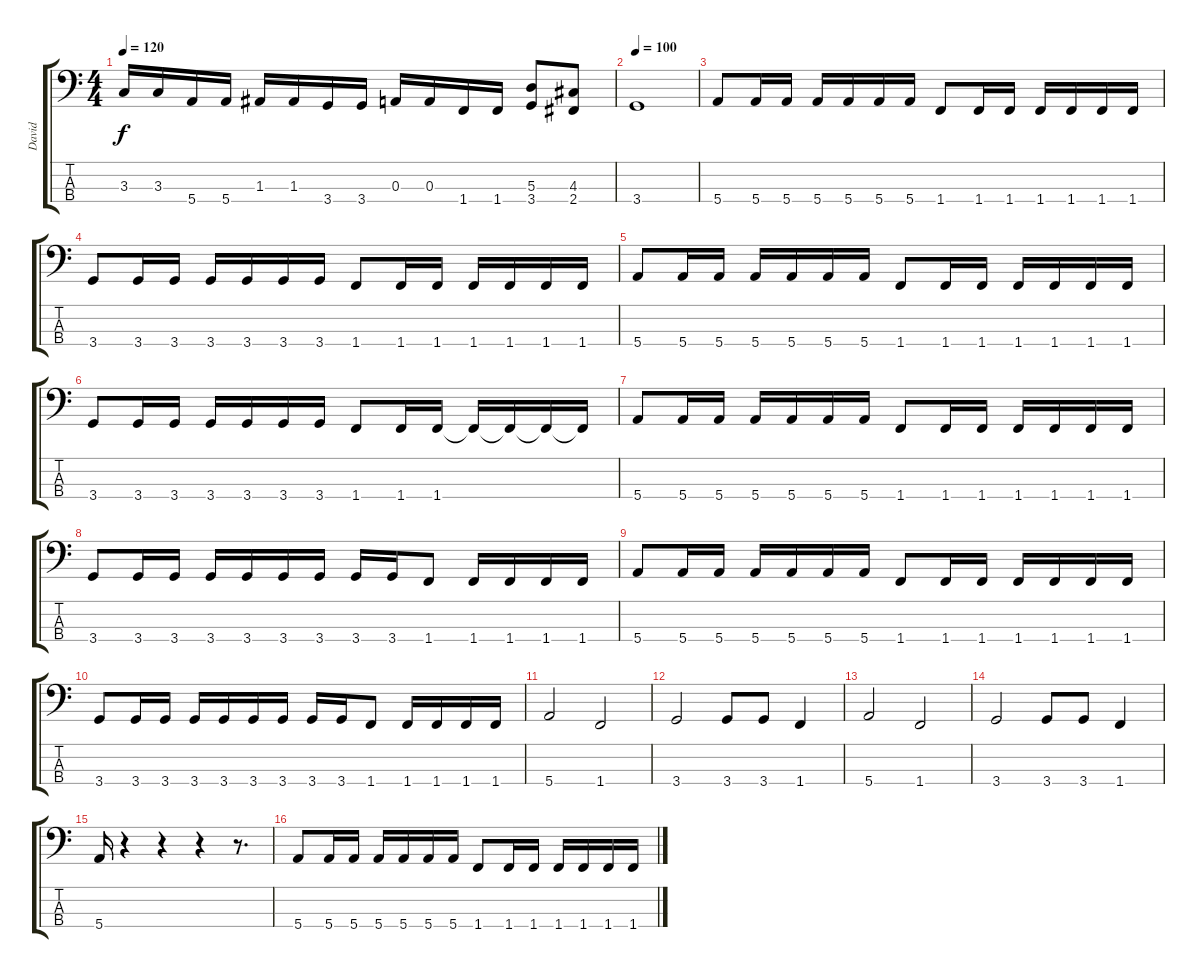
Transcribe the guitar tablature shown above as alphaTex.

\track ("David" "David") {instrument electricbasspick}
\staff {score tabs}
\tuning (G2 D2 A1 E1) {hide}
\ts (4 4)
\tempo 120
\clef f4
\ks c
3.3.16{dy f} 3.3.16 5.4.16 5.4.16 1.3.16 1.3.16 3.4.16 3.4.16 0.3.16 0.3.16 1.4.16 1.4.16 (5.3 3.4).8 (4.3 2.4).8 |
\tempo 100
3.4.1 |
5.4.8 5.4.16 5.4.16 5.4.16 5.4.16 5.4.16 5.4.16 1.4.8 1.4.16 1.4.16 1.4.16 1.4.16 1.4.16 1.4.16 |
3.4.8 3.4.16 3.4.16 3.4.16 3.4.16 3.4.16 3.4.16 1.4.8 1.4.16 1.4.16 1.4.16 1.4.16 1.4.16 1.4.16 |
5.4.8 5.4.16 5.4.16 5.4.16 5.4.16 5.4.16 5.4.16 1.4.8 1.4.16 1.4.16 1.4.16 1.4.16 1.4.16 1.4.16 |
3.4.8 3.4.16 3.4.16 3.4.16 3.4.16 3.4.16 3.4.16 1.4.8 1.4.16 1.4.16 1.4{t}.16 1.4{t}.16 1.4{t}.16 1.4{t}.16 |
5.4.8 5.4.16 5.4.16 5.4.16 5.4.16 5.4.16 5.4.16 1.4.8 1.4.16 1.4.16 1.4.16 1.4.16 1.4.16 1.4.16 |
3.4.8 3.4.16 3.4.16 3.4.16 3.4.16 3.4.16 3.4.16 3.4.16 3.4.16 1.4.8 1.4.16 1.4.16 1.4.16 1.4.16 |
5.4.8 5.4.16 5.4.16 5.4.16 5.4.16 5.4.16 5.4.16 1.4.8 1.4.16 1.4.16 1.4.16 1.4.16 1.4.16 1.4.16 |
3.4.8 3.4.16 3.4.16 3.4.16 3.4.16 3.4.16 3.4.16 3.4.16 3.4.16 1.4.8 1.4.16 1.4.16 1.4.16 1.4.16 |
5.4.2 1.4.2 |
3.4.2 3.4.8 3.4.8 1.4.4 |
5.4.2 1.4.2 |
3.4.2 3.4.8 3.4.8 1.4.4 |
5.4.16 r.4 r.4 r.4 r.8{d} |
5.4.8 5.4.16 5.4.16 5.4.16 5.4.16 5.4.16 5.4.16 1.4.8 1.4.16 1.4.16 1.4.16 1.4.16 1.4.16 1.4.16
